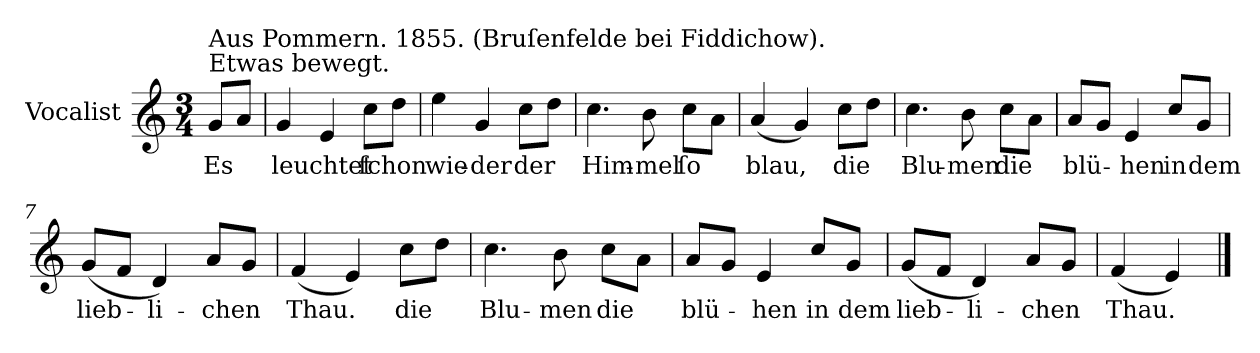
**kern	**text
*part1	*part1
*staff1	*staff1
*I"Vocalist	*
*k[]	*
*C:	*
*M3/4	*
=	=
!LO:TX:a:t=Etwas bewegt.	!
!LO:TX:a:t=Aus Pommern. 1855. (Bruſenfelde bei Fiddichow).	!
8gL	Es
8aJ	.
=1	=1
4g	leuchtet
4e	.
8ccL	ſchon
8ddJ	.
=2	=2
4ee	wie-
4g	-der
8ccL	der
8ddJ	.
=3	=3
4.cc	Him-
8b	-mel
8ccL	ſo
8aJ	.
=4	=4
(4a	blau,
4g)	.
8ccL	die
8ddJ	.
=5	=5
4.cc	Blu-
8b	-men
8ccL	die
8aJ	.
=6	=6
8aL	blü-
8gJ	.
4e	-hen
8ccL	in
8gJ	dem
=7	=7
(8gL	lieb-
8fJ	.
4d)	-li-
8aL	-chen
8gJ	.
=8	=8
(4f	Thau.
4e)	.
8ccL	die
8ddJ	.
=9	=9
4.cc	Blu-
8b	-men
8ccL	die
8aJ	.
=10	=10
8aL	blü-
8gJ	.
4e	-hen
8ccL	in
8gJ	dem
=11	=11
(8gL	lieb-
8fJ	.
4d)	-li-
8aL	-chen
8gJ	.
=12	=12
(4f	Thau.
4e)	.
==	==
*-	*-
